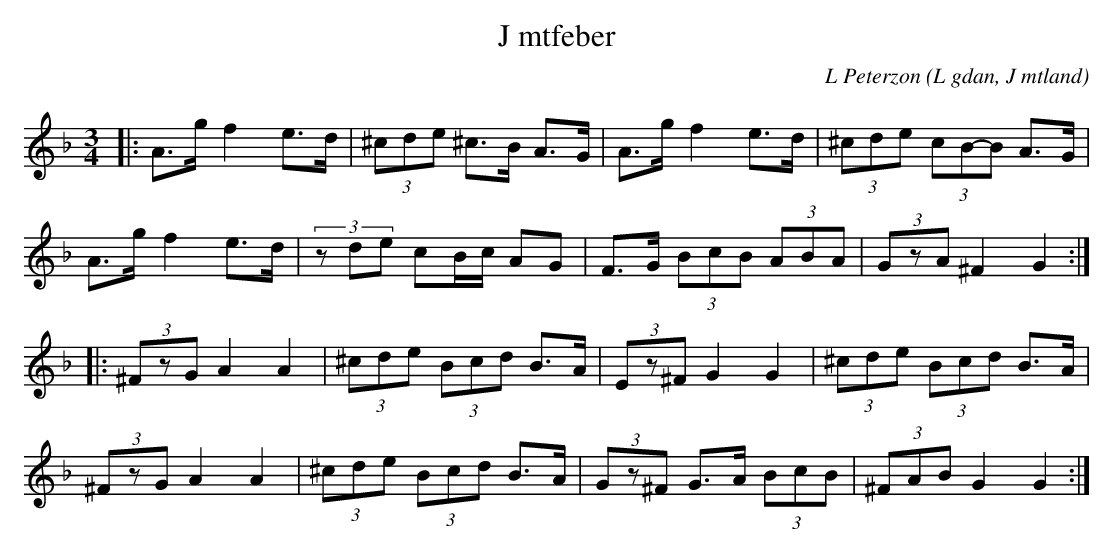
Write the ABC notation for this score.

X:1
T:J mtfeber
C: L Peterzon
O:L gdan, J mtland
M:3/4
L:1/8
K:Dm
|: A>g f2 e>d|(3^cde ^c>B A>G|A>g f2 e>d|(3^cde (3cB-B A>G|
A>g f2 e>d|(3zde cB/c/ AG|F>G (3BcB (3ABA|(3GzA ^F2 G2:|
|:(3^FzG A2 A2|(3^cde (3Bcd B>A|(3Ez^F G2 G2|(3^cde (3Bcd B>A|
(3^FzG A2 A2|(3^cde (3Bcd B>A| (3Gz^F G>A (3BcB|(3^FAB G2 G2:|
